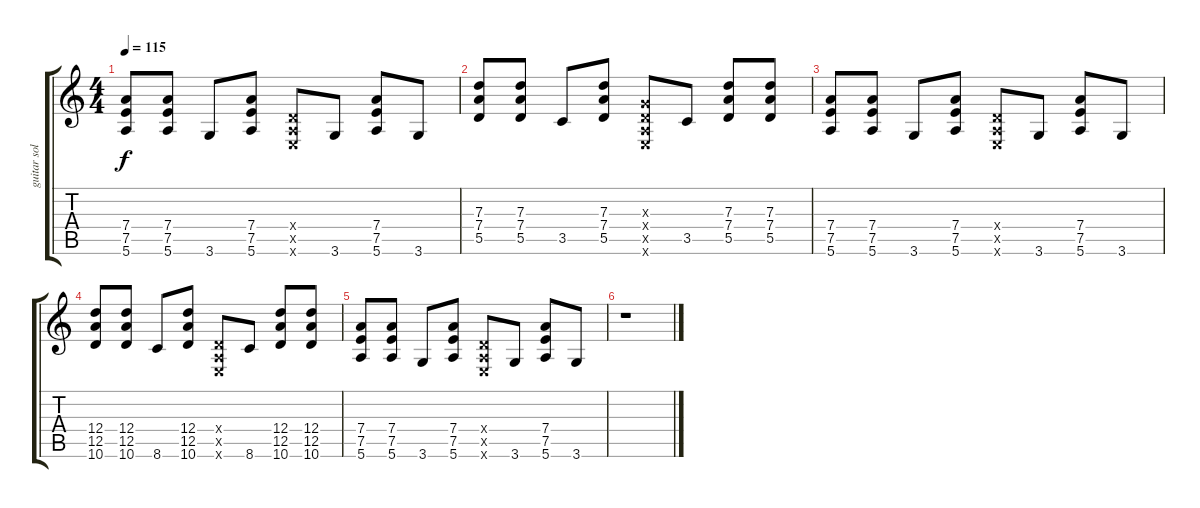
\track ("guitar solo" "guitar sol") {instrument distortionguitar}
\staff {score tabs}
\tuning (E4 B3 G3 D3 A2 E2) {hide}
\ts (4 4)
\tempo 115
\clef g2
\ks c
(7.4 7.5 5.6).8{dy f} (7.4 7.5 5.6).8 3.6.8 (7.4 7.5 5.6).8 (0.4{x} 0.5{x} 0.6{x}).8 3.6.8 (7.4 7.5 5.6).8 3.6.8 |
(7.3 7.4 5.5).8 (7.3 7.4 5.5).8 3.5.8 (7.3 7.4 5.5).8 (0.3{x} 0.4{x} 0.5{x} 0.6{x}).8 3.5.8 (7.3 7.4 5.5).8 (7.3 7.4 5.5).8 |
(7.4 7.5 5.6).8 (7.4 7.5 5.6).8 3.6.8 (7.4 7.5 5.6).8 (0.4{x} 0.5{x} 0.6{x}).8 3.6.8 (7.4 7.5 5.6).8{volume 0} 3.6.8 |
(12.4 12.5 10.6).8 (12.4 12.5 10.6).8 8.6.8 (12.4 12.5 10.6).8 (0.4{x} 0.5{x} 0.6{x}).8 8.6.8 (12.4 12.5 10.6).8 (12.4 12.5 10.6).8 |
(7.4 7.5 5.6).8 (7.4 7.5 5.6).8 3.6.8 (7.4 7.5 5.6).8 (0.4{x} 0.5{x} 0.6{x}).8 3.6.8 (7.4 7.5 5.6).8 3.6.8 |
r.1
